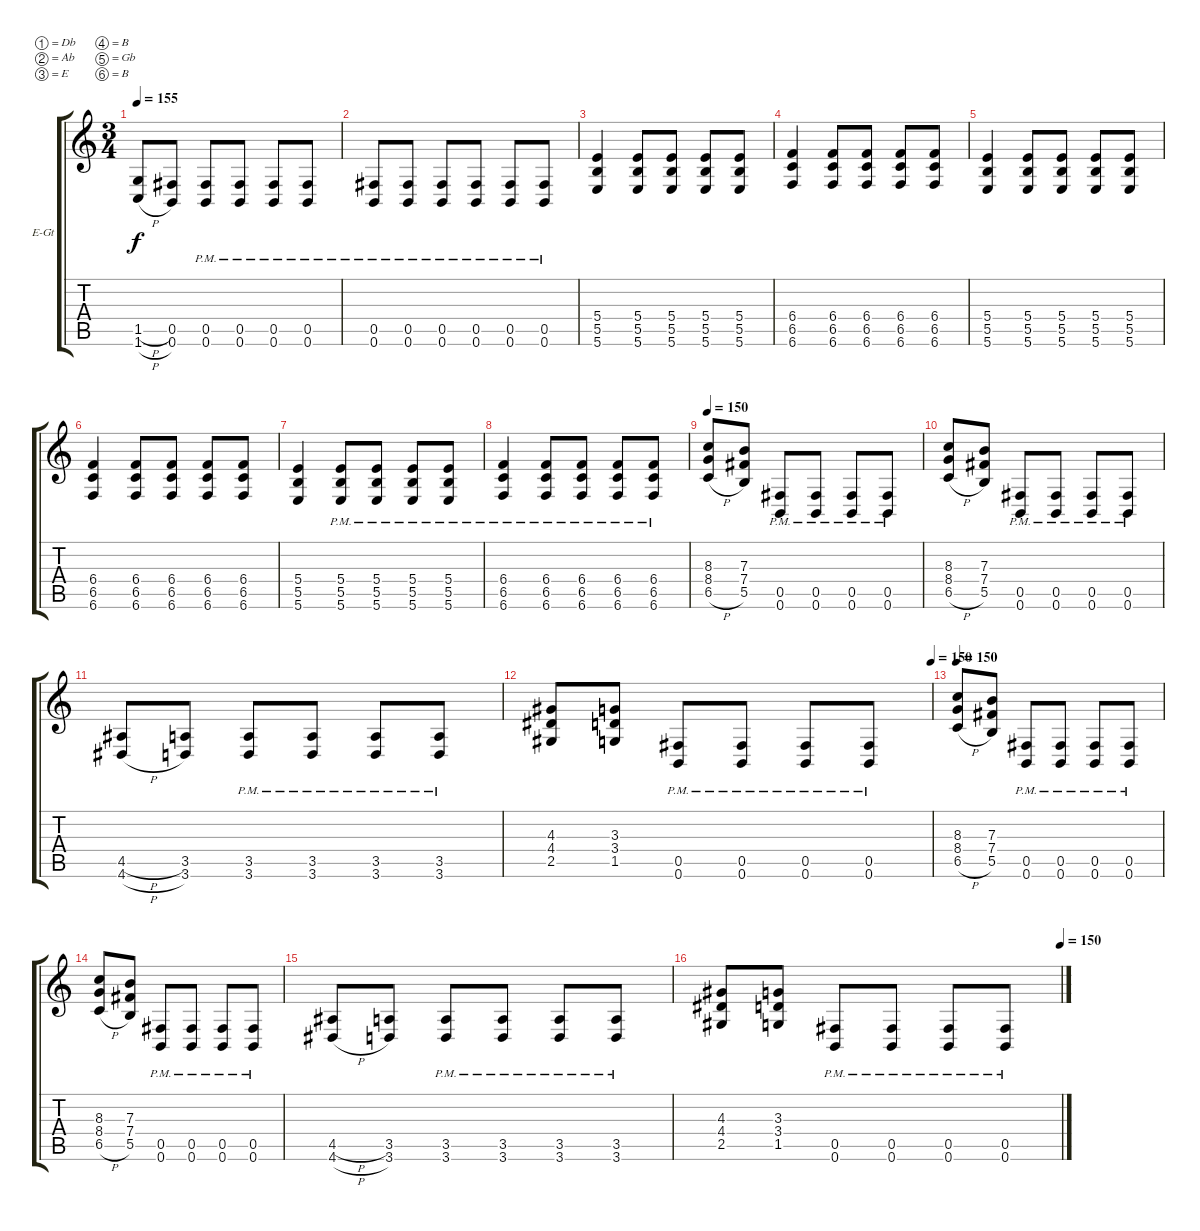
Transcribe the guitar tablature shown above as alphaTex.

\bracketExtendMode groupsimilarinstruments
\firstSystemTrackNameOrientation horizontal
\otherSystemsTrackNameOrientation horizontal
\track ("Jim Root" "E-Gt") {instrument distortionguitar}
\staff {score tabs}
\tuning (Db4 Ab3 E3 B2 Gb2 B1)
\ts (3 4)
\tempo 155
\clef g2
\ks c
(1.5{h} 1.6{h}).8{dy f} (0.5 0.6).8 (0.5{pm} 0.6).8 (0.5{pm} 0.6).8 (0.5{pm} 0.6).8 (0.5{pm} 0.6).8 |
(0.5{pm} 0.6).8 (0.5{pm} 0.6).8 (0.5{pm} 0.6).8 (0.5{pm} 0.6).8 (0.5{pm} 0.6).8 (0.5{pm} 0.6).8 |
(5.4 5.5 5.6).4 (5.4 5.5 5.6).8 (5.4 5.5 5.6).8 (5.6 5.5 5.4).8 (5.6 5.5 5.4).8 |
(6.4 6.5 6.6).4 (6.6 6.5 6.4).8 (6.6 6.5 6.4).8 (6.6 6.5 6.4).8 (6.6 6.5 6.4).8 |
(5.4 5.5 5.6).4 (5.4 5.5 5.6).8 (5.4 5.5 5.6).8 (5.6 5.5 5.4).8 (5.6 5.5 5.4).8 |
(6.4 6.5 6.6).4 (6.6 6.5 6.4).8 (6.6 6.5 6.4).8 (6.6 6.5 6.4).8 (6.6 6.5 6.4).8 |
(5.4 5.5 5.6).4 (5.4{pm} 5.5{pm} 5.6{pm}).8 (5.4{pm} 5.5{pm} 5.6{pm}).8 (5.6{pm} 5.5{pm} 5.4{pm}).8 (5.6{pm} 5.5{pm} 5.4{pm}).8 |
(6.4{pm} 6.5{pm} 6.6{pm}).4 (6.6{pm} 6.5{pm} 6.4{pm}).8 (6.6{pm} 6.5{pm} 6.4{pm}).8 (6.6{pm} 6.5{pm} 6.4{pm}).8 (6.6{pm} 6.5{pm} 6.4{pm}).8 |
\tempo 150
(6.5{h} 8.3 8.4).8 (5.5 7.4 7.3).8 (0.5{pm} 0.6).8 (0.5{pm} 0.6).8 (0.5{pm} 0.6).8 (0.5{pm} 0.6).8 |
(6.5{h} 8.3 8.4).8 (5.5 7.4 7.3).8 (0.5{pm} 0.6).8 (0.5{pm} 0.6).8 (0.5{pm} 0.6).8 (0.5{pm} 0.6).8 |
(4.5{h} 4.6{h}).8 (3.5 3.6).8 (3.5{pm} 3.6).8 (3.5{pm} 3.6).8 (3.5{pm} 3.6).8 (3.5{pm} 3.6).8 |
\tempo (150 1)
(2.5 4.3 4.4).8 (3.4 3.3 1.5).8 (0.5{pm} 0.6).8 (0.5{pm} 0.6).8 (0.5{pm} 0.6).8 (0.5{pm} 0.6).8 |
\tempo 150
(6.5{h} 8.3 8.4).8 (5.5 7.4 7.3).8 (0.5{pm} 0.6).8 (0.5{pm} 0.6).8 (0.5{pm} 0.6).8 (0.5{pm} 0.6).8 |
(6.5{h} 8.3 8.4).8 (5.5 7.4 7.3).8 (0.5{pm} 0.6).8 (0.5{pm} 0.6).8 (0.5{pm} 0.6).8 (0.5{pm} 0.6).8 |
(4.5{h} 4.6{h}).8 (3.5 3.6).8 (3.5{pm} 3.6).8 (3.5{pm} 3.6).8 (3.5{pm} 3.6).8 (3.5{pm} 3.6).8 |
\tempo (150 1)
(2.5 4.3 4.4).8 (3.4 3.3 1.5).8 (0.5{pm} 0.6).8 (0.5{pm} 0.6).8 (0.5{pm} 0.6).8 (0.5{pm} 0.6).8
